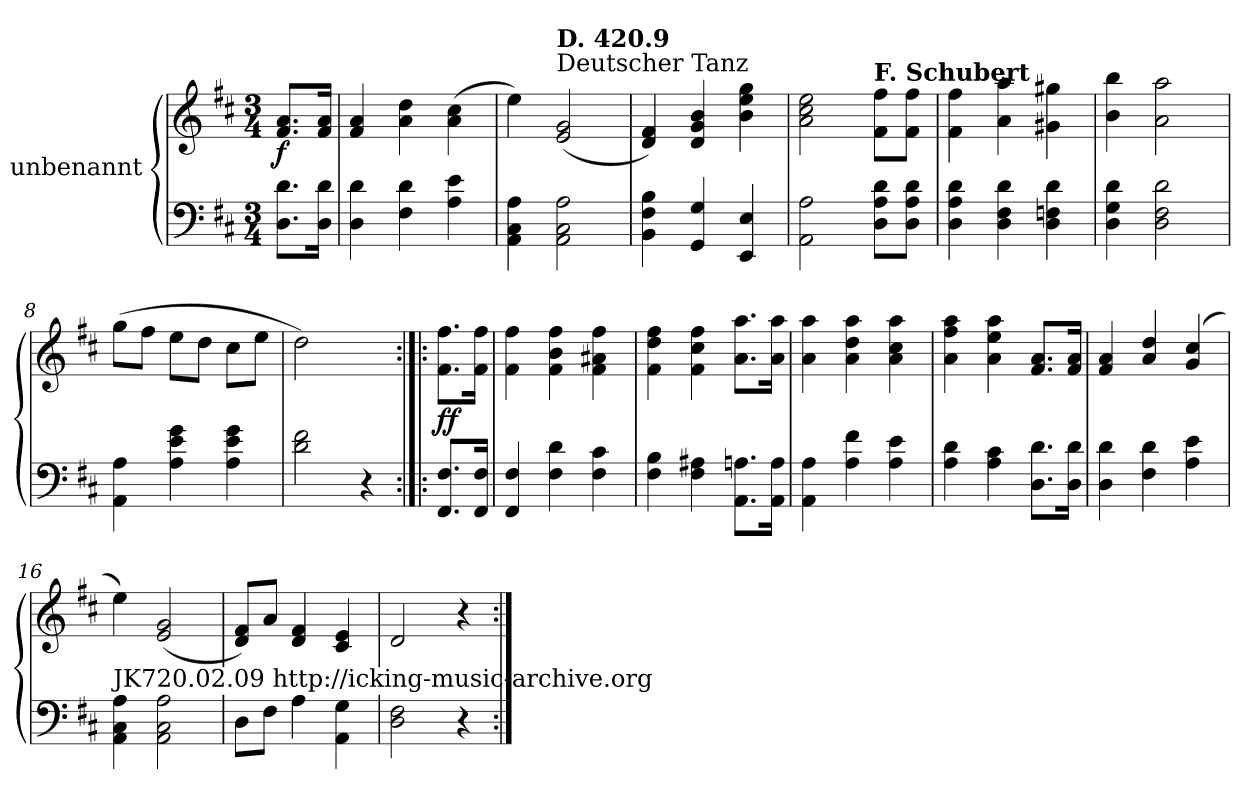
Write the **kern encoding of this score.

**kern	**kern	**dynam
*part1	*part1	*part1
*staff2	*staff1	*staff1/2
*I"unbenannt	*	*
*clefF4	*clefG2	*
*k[f#c#]	*k[f#c#]	*
*M3/4	*M3/4	*
=1	=1	=1
!	!	!LO:DY:b
8.D\ 8.d\L	8.f#/ 8.a/L	f
16D\ 16d\Jk	16f#/ 16a/Jk	.
=2	=2	=2
4D\ 4d\	4f#/ 4a/	.
4F#\ 4d\	4a\ 4dd\	.
4A\ 4e\	(4a\ 4cc#\	.
=3	=3	=3
4AA\ 4C#\ 4A\	4ee\)	.
!	!LO:TX:a:t=Deutscher Tanz	!
!	!LO:TX:a:B:t=D. 420.9	!
2AA\ 2C#\ 2A\	(2e/ 2g/	.
=4	=4	=4
4BB\ 4F#\ 4B\	4d/ 4f#/)	.
4GG/ 4G/	4d/ 4g/ 4b/	.
4EE/ 4E/	4b\ 4ee\ 4gg\	.
=5	=5	=5
2AA\ 2A\	2a\ 2cc#\ 2ee\	.
!	!LO:TX:a:B:t=F. Schubert	!
8D\ 8A\ 8d\L	8f#\ 8ff#\L	.
8D\ 8A\ 8d\J	8f#\ 8ff#\J	.
!!LO:LB:g=z
=6	=6	=6
4D\ 4A\ 4d\	4f#\ 4ff#\	.
4D\ 4F#\ 4d\	4a\ 4aa\	.
4D\ 4Fn\ 4d\	4g#X\ 4gg#X\	.
=7	=7	=7
4D\ 4G\ 4d\	4b\ 4bb\	.
2D\ 2F#\ 2d\	2a\ 2aa\	.
=8	=8	=8
4AA\ 4A\	(8gg\L	.
.	8ff#\J	.
4A\ 4e\ 4g\	8ee\L	.
.	8dd\J	.
4A\ 4e\ 4g\	8cc#\L	.
.	8ee\J	.
=9	=9	=9
2d\ 2f#\	2dd\)	.
4r	4ryy	.
!!LO:LB:g=z
=10:|!|:	=10:|!|:	=10:|!|:
!	!	!LO:DY:b
8.FF#/ 8.F#/L	8.f#\ 8.ff#\L	ff
16FF#/ 16F#/Jk	16f#\ 16ff#\Jk	.
=11	=11	=11
4FF#/ 4F#/	4f#\ 4ff#\	.
4F#\ 4d\	4f#\ 4b\ 4ff#\	.
4F#\ 4c#\	4f#\ 4a#X\ 4ff#\	.
=12	=12	=12
4F#\ 4B\	4f#\ 4dd\ 4ff#\	.
4F#\ 4A#X\	4f#\ 4cc#\ 4ff#\	.
8.AA\ 8.An\L	8.a\ 8.aa\L	.
16AA\ 16A\Jk	16a\ 16aa\Jk	.
=13	=13	=13
4AA\ 4A\	4a\ 4aa\	.
4A\ 4f#\	4a\ 4dd\ 4aa\	.
4A\ 4e\	4a\ 4cc#\ 4aa\	.
!!LO:LB:g=z
=14	=14	=14
4A\ 4d\	4a\ 4ff#\ 4aa\	.
4A\ 4c#\	4a\ 4ee\ 4aa\	.
8.D\ 8.d\L	8.f#/ 8.a/L	.
16D\ 16d\Jk	16f#/ 16a/Jk	.
=15	=15	=15
4D\ 4d\	4f#/ 4a/	.
4F#\ 4d\	4a/ 4dd/	.
4A\ 4e\	(4g/ 4cc#/	.
=16	=16	=16
!LO:TX:a:t=JK720.02.09 http&colon;//icking-music-archive.org	!	!
4AA\ 4C#\ 4A\	4ee\)	.
2AA\ 2C#\ 2A\	(2e/ 2g/	.
=17	=17	=17
8D\L	8d/ 8f#/L)	.
8F#\J	8a/J	.
4A\	4d/ 4f#/	.
4AA\ 4G\	4c#/ 4e/	.
=18	=18	=18
2D\ 2F#\	2d/	.
4r	4r	.
=:|!	=:|!	=:|!
*-	*-	*-
